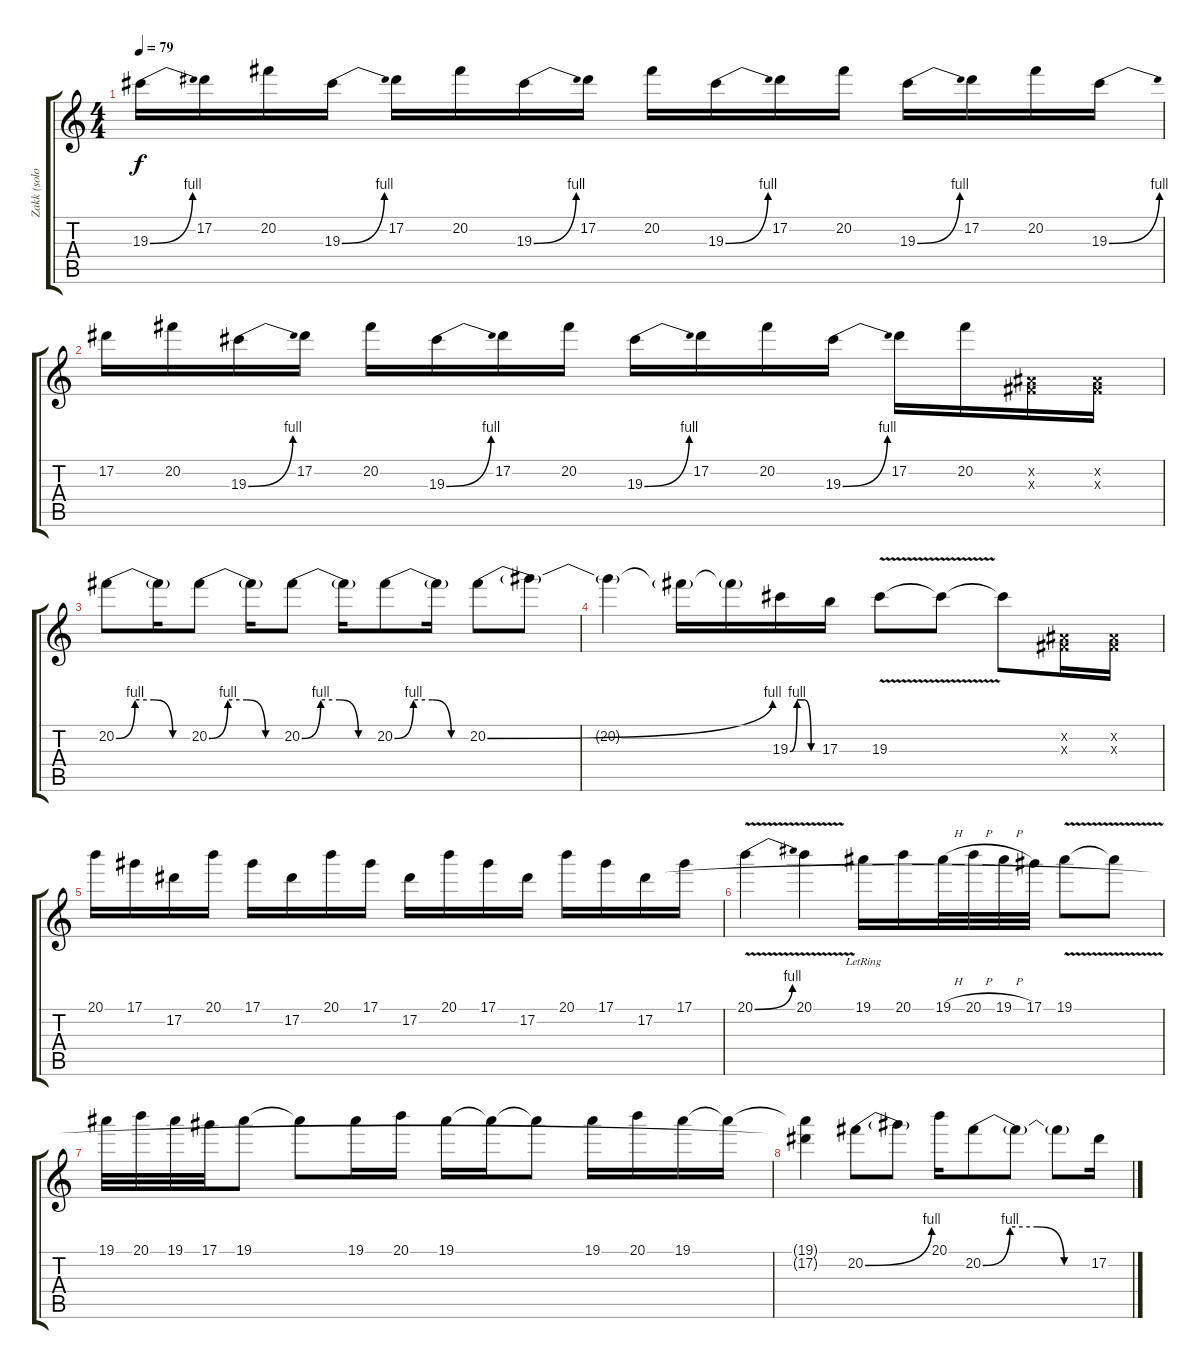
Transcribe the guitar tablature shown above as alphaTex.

\track ("Zakk (solo)" "Zakk (solo") {instrument overdrivenguitar}
\staff {score tabs}
\tuning (Eb4 Bb3 Gb3 Db3 Ab2 Eb2) {hide}
\ts (4 4)
\tempo 79
\clef g2
\ks c
19.3{be (bend 0 0 60 4)}.16{dy f} 17.2.16 20.2.16 19.3{be (bend 0 0 60 4)}.16 17.2.16 20.2.16 19.3{be (bend 0 0 60 4)}.16 17.2.16 20.2.16 19.3{be (bend 0 0 60 4)}.16 17.2.16 20.2.16 19.3{be (bend 0 0 60 4)}.16 17.2.16 20.2.16 19.3{be (bend 0 0 60 4)}.16 |
17.2.16 20.2.16 19.3{be (bend 0 0 60 4)}.16 17.2.16 20.2.16 19.3{be (bend 0 0 60 4)}.16 17.2.16 20.2.16 19.3{be (bend 0 0 60 4)}.16 17.2.16 20.2.16 19.3{be (bend 0 0 60 4)}.16 17.2.16 20.2.16 (0.2{x} 0.3{x}).16 (0.2{x} 0.3{x}).16 |
20.2{be (custom 0 0 15 4 30 4 45 0 60 0)}.8 20.2{t}.16 20.2{be (custom 0 0 15 4 30 4 45 0 60 0)}.8 20.2{t}.16 20.2{be (custom 0 0 15 4 30 4 45 0 60 0)}.8 20.2{t}.16 20.2{be (custom 0 0 15 4 30 4 45 0 60 0)}.8 20.2{t}.16 20.2{be (bend 0 0 60 4)}.8 20.2{t}.8 |
20.2{t}.4 20.2{t}.16 20.2{t}.16 19.3{be (custom 0 0 15 4 30 4 45 0 60 0)}.16 17.3.16 19.3{v}.8 19.3{t}.8 19.3{t}.8 (0.2{x} 0.3{x}).16 (0.2{x} 0.3{x}).16 |
20.1.16 17.1.16 17.2.16 20.1.16 17.1.16 17.2.16 20.1.16 17.1.16 17.2.16 20.1.16 17.1.16 17.2.16 20.1.16 17.1.16 17.2.16 17.1.16 |
20.1{be (bend 0 0 60 4) v}.4 20.1{v}.4 19.1{lr}.16 20.1.16 19.1{h}.32 20.1{h}.32 19.1{h}.32 17.1.32 19.1{v}.8 19.1{t}.8 |
19.1.32 20.1.32 19.1.32 17.1.32 19.1.8 19.1{t}.8 19.1.16 20.1.16 19.1.16 19.1{t}.16 19.1{t}.8 19.1.16 20.1.16 19.1.16 19.1{t}.16 |
(19.1{t} 17.2{t}).4 20.2{be (bend 0 0 60 4)}.8 20.2{t}.8 20.1.16 20.2{be (custom 0 0 15 4 30 4 45 0 60 0)}.8 20.2{t}.8 20.2{t}.8 17.2.16
